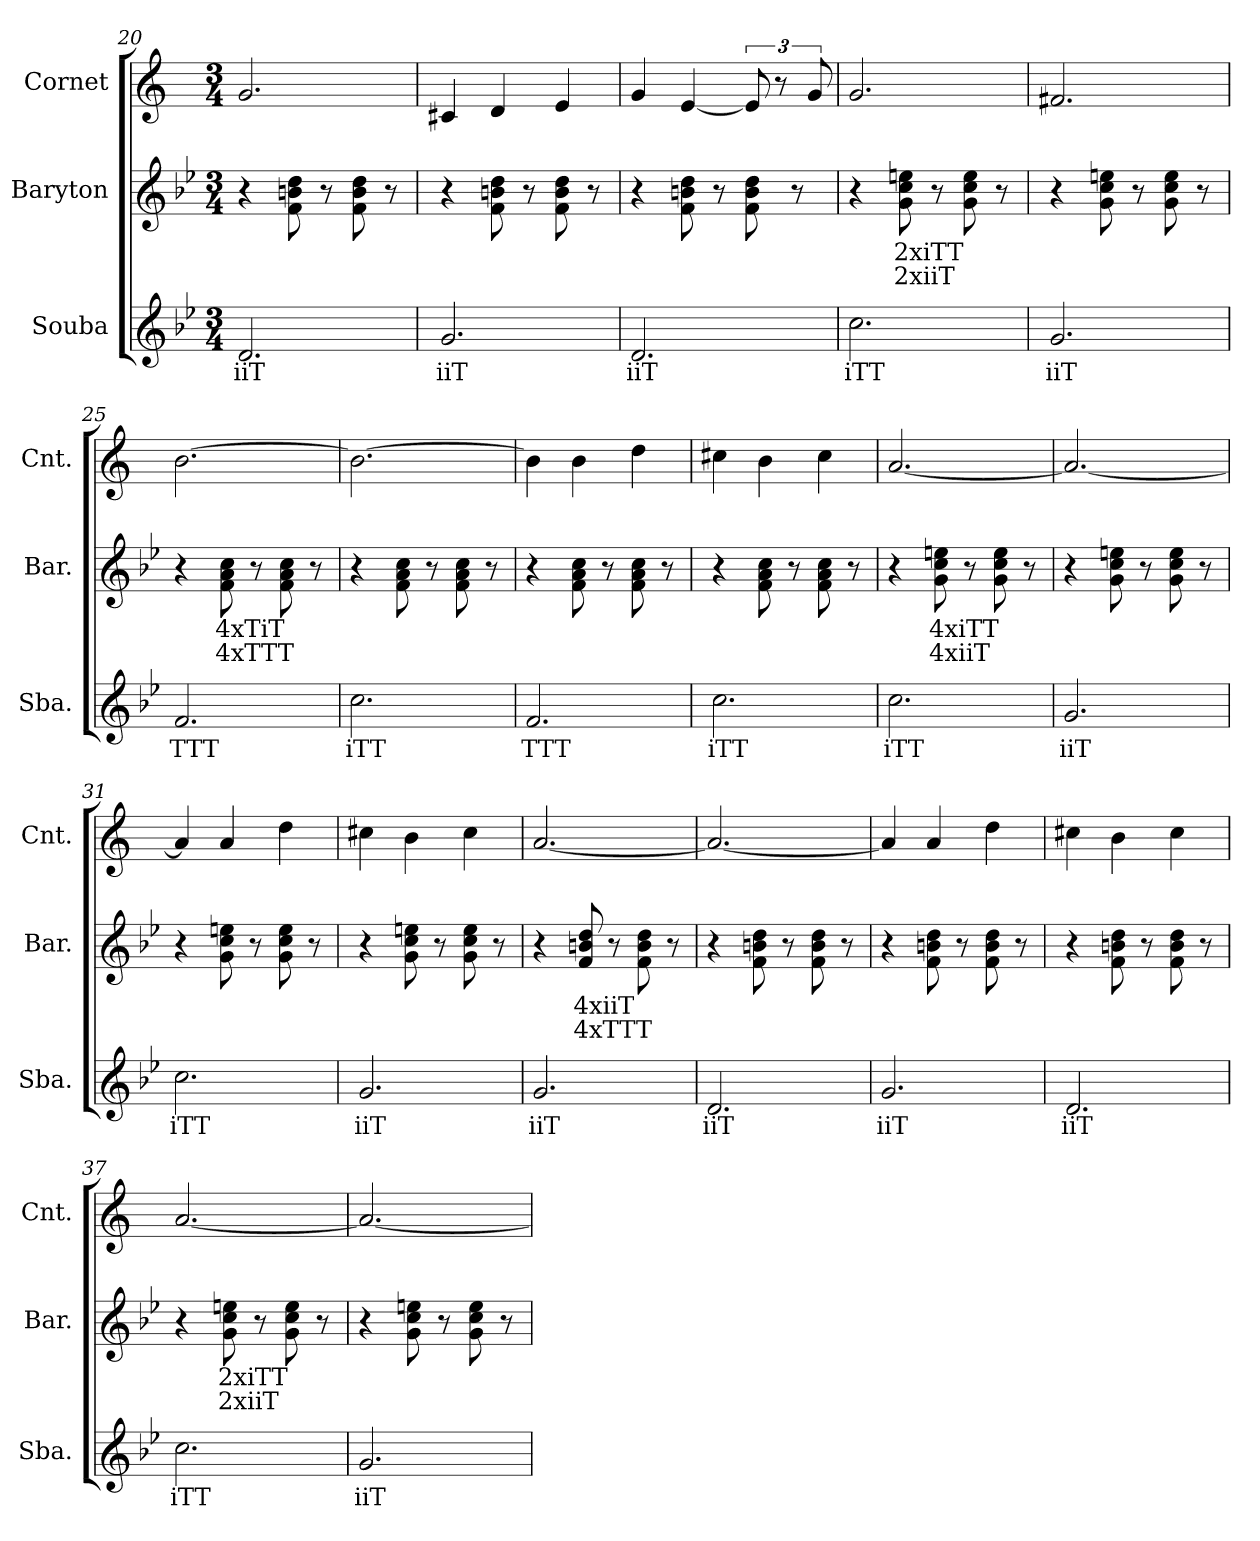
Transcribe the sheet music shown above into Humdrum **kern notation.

**kern	**text	**kern	**text	**text	**kern
*part3	*part3	*part2	*part2	*part2	*part1
*staff3	*staff3	*staff2	*staff2	*staff2	*staff1
*I"Souba	*	*I"Baryton	*	*	*I"Cornet
*I'Sba.	*	*I'Bar.	*	*	*I'Cnt.
*clefG2	*	*clefG2	*	*	*clefG2
*ITrd15c26	*	*ITrd8c14	*	*	*ITrd1c2
*k[b-e-]	*	*k[b-e-]	*	*	*k[b-e-]
*M3/4	*	*M3/4	*	*	*M3/4
=20	=20	=20	=20	=20	=20
!	!LO:LY:b	!	!	!	!
2.DD/	iiT	4r	.	.	2.f/
.	.	8F\ 8Bn\ 8d\	.	.	.
.	.	8r	.	.	.
.	.	8F\ 8B\ 8d\	.	.	.
.	.	8r	.	.	.
=21	=21	=21	=21	=21	=21
!	!LO:LY:b	!	!	!	!
2.GG/	iiT	4r	.	.	4Bn/
.	.	8F\ 8Bn\ 8d\	.	.	4c/
.	.	8r	.	.	.
.	.	8F\ 8B\ 8d\	.	.	4d/
.	.	8r	.	.	.
=22	=22	=22	=22	=22	=22
!	!LO:LY:b	!	!	!	!
2.DD/	iiT	4r	.	.	4f/
.	.	8F\ 8Bn\ 8d\	.	.	[4d/
.	.	8r	.	.	.
.	.	8F\ 8B\ 8d\	.	.	12d/]
.	.	.	.	.	12r
.	.	8r	.	.	.
.	.	.	.	.	12f/
=23	=23	=23	=23	=23	=23
!	!LO:LY:b	!	!	!	!
2.C\	iTT	4r	.	.	2.f/
!	!	!	!LO:LY:b	!LO:LY:b	!
.	.	8G\ 8c\ 8en\	2xiTT	2xiiT	.
.	.	8r	.	.	.
.	.	8G\ 8c\ 8e\	.	.	.
.	.	8r	.	.	.
=24	=24	=24	=24	=24	=24
!	!LO:LY:b	!	!	!	!
2.GG/	iiT	4r	.	.	2.en/
.	.	8G\ 8c\ 8en\	.	.	.
.	.	8r	.	.	.
.	.	8G\ 8c\ 8e\	.	.	.
.	.	8r	.	.	.
!!LO:LB:g=z
=25	=25	=25	=25	=25	=25
!	!LO:LY:b	!	!	!	!
2.FF/	TTT	4r	.	.	[2.a\
!	!	!	!LO:LY:b	!LO:LY:b	!
.	.	8F\ 8A\ 8c\	4xTiT	4xTTT	.
.	.	8r	.	.	.
.	.	8F\ 8A\ 8c\	.	.	.
.	.	8r	.	.	.
=26	=26	=26	=26	=26	=26
!	!LO:LY:b	!	!	!	!
2.C\	iTT	4r	.	.	2.a\_
.	.	8F\ 8A\ 8c\	.	.	.
.	.	8r	.	.	.
.	.	8F\ 8A\ 8c\	.	.	.
.	.	8r	.	.	.
=27	=27	=27	=27	=27	=27
!	!LO:LY:b	!	!	!	!
2.FF/	TTT	4r	.	.	4a\]
.	.	8F\ 8A\ 8c\	.	.	4a\
.	.	8r	.	.	.
.	.	8F\ 8A\ 8c\	.	.	4cc\
.	.	8r	.	.	.
=28	=28	=28	=28	=28	=28
!	!LO:LY:b	!	!	!	!
2.C\	iTT	4r	.	.	4bn\
.	.	8F\ 8A\ 8c\	.	.	4a\
.	.	8r	.	.	.
.	.	8F\ 8A\ 8c\	.	.	4b\
.	.	8r	.	.	.
=29	=29	=29	=29	=29	=29
!	!LO:LY:b	!	!	!	!
2.C\	iTT	4r	.	.	[2.g/
!	!	!	!LO:LY:b	!LO:LY:b	!
.	.	8G\ 8c\ 8en\	4xiTT	4xiiT	.
.	.	8r	.	.	.
.	.	8G\ 8c\ 8e\	.	.	.
.	.	8r	.	.	.
=30	=30	=30	=30	=30	=30
!	!LO:LY:b	!	!	!	!
2.GG/	iiT	4r	.	.	2.g/_
.	.	8G\ 8c\ 8en\	.	.	.
.	.	8r	.	.	.
.	.	8G\ 8c\ 8e\	.	.	.
.	.	8r	.	.	.
=31	=31	=31	=31	=31	=31
!	!LO:LY:b	!	!	!	!
2.C\	iTT	4r	.	.	4g/]
.	.	8G\ 8c\ 8en\	.	.	4g/
.	.	8r	.	.	.
.	.	8G\ 8c\ 8e\	.	.	4cc\
.	.	8r	.	.	.
!!LO:LB:g=z
=32	=32	=32	=32	=32	=32
!	!LO:LY:b	!	!	!	!
2.GG/	iiT	4r	.	.	4bn\
.	.	8G\ 8c\ 8en\	.	.	4a\
.	.	8r	.	.	.
.	.	8G\ 8c\ 8e\	.	.	4b\
.	.	8r	.	.	.
=33	=33	=33	=33	=33	=33
!	!LO:LY:b	!	!	!	!
2.GG/	iiT	4r	.	.	[2.g/
!	!	!	!LO:LY:b	!LO:LY:b	!
.	.	8F/ 8Bn/ 8d/	4xiiT	4xTTT	.
.	.	8r	.	.	.
.	.	8F\ 8B\ 8d\	.	.	.
.	.	8r	.	.	.
=34	=34	=34	=34	=34	=34
!	!LO:LY:b	!	!	!	!
2.DD/	iiT	4r	.	.	2.g/_
.	.	8F\ 8Bn\ 8d\	.	.	.
.	.	8r	.	.	.
.	.	8F\ 8B\ 8d\	.	.	.
.	.	8r	.	.	.
=35	=35	=35	=35	=35	=35
!	!LO:LY:b	!	!	!	!
2.GG/	iiT	4r	.	.	4g/]
.	.	8F\ 8Bn\ 8d\	.	.	4g/
.	.	8r	.	.	.
.	.	8F\ 8B\ 8d\	.	.	4cc\
.	.	8r	.	.	.
=36	=36	=36	=36	=36	=36
!	!LO:LY:b	!	!	!	!
2.DD/	iiT	4r	.	.	4bn\
.	.	8F\ 8Bn\ 8d\	.	.	4a\
.	.	8r	.	.	.
.	.	8F\ 8B\ 8d\	.	.	4b\
.	.	8r	.	.	.
=37	=37	=37	=37	=37	=37
!	!LO:LY:b	!	!	!	!
2.C\	iTT	4r	.	.	[2.g/
!	!	!	!LO:LY:b	!LO:LY:b	!
.	.	8G\ 8c\ 8en\	2xiTT	2xiiT	.
.	.	8r	.	.	.
.	.	8G\ 8c\ 8e\	.	.	.
.	.	8r	.	.	.
!!LO:LB:g=z
=38	=38	=38	=38	=38	=38
!	!LO:LY:b	!	!	!	!
2.GG/	iiT	4r	.	.	2.g/_
.	.	8G\ 8c\ 8en\	.	.	.
.	.	8r	.	.	.
.	.	8G\ 8c\ 8e\	.	.	.
.	.	8r	.	.	.
=	=	=	=	=	=
*-	*-	*-	*-	*-	*-
